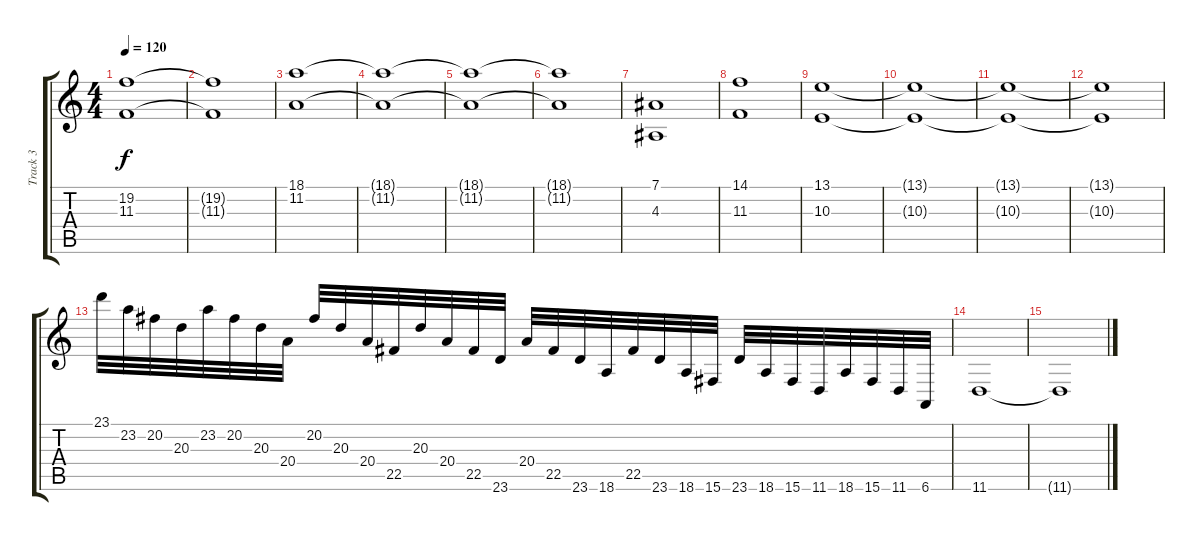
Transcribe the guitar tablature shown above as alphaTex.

\track ("Track 3" "Track 3") {instrument stringensemble1}
\staff {score tabs}
\tuning (Eb4 Bb3 Gb3 Db3 Ab2 Eb2) {hide}
\ts (4 4)
\tempo 120
\clef g2
\ks c
(19.2{t} 11.3{t}).1{dy f} |
(19.2{t} 11.3{t}).1 |
(18.1 11.2).1 |
(18.1{t} 11.2{t}).1 |
(18.1{t} 11.2{t}).1 |
(18.1{t} 11.2{t}).1 |
(7.1 4.3).1 |
(14.1 11.3).1 |
(13.1 10.3).1 |
(13.1{t} 10.3{t}).1 |
(13.1{t} 10.3{t}).1 |
(13.1{t} 10.3{t}).1 |
23.1.32 23.2.32 20.2.32 20.3.32 23.2.32 20.2.32 20.3.32 20.4.32 20.2.32 20.3.32 20.4.32 22.5.32 20.3.32 20.4.32 22.5.32 23.6.32 20.4.32 22.5.32 23.6.32 18.6.32 22.5.32 23.6.32 18.6.32 15.6.32 23.6.32 18.6.32 15.6.32 11.6.32 18.6.32 15.6.32 11.6.32 6.6.32 |
11.6.1 |
11.6{t}.1{volume 0}
